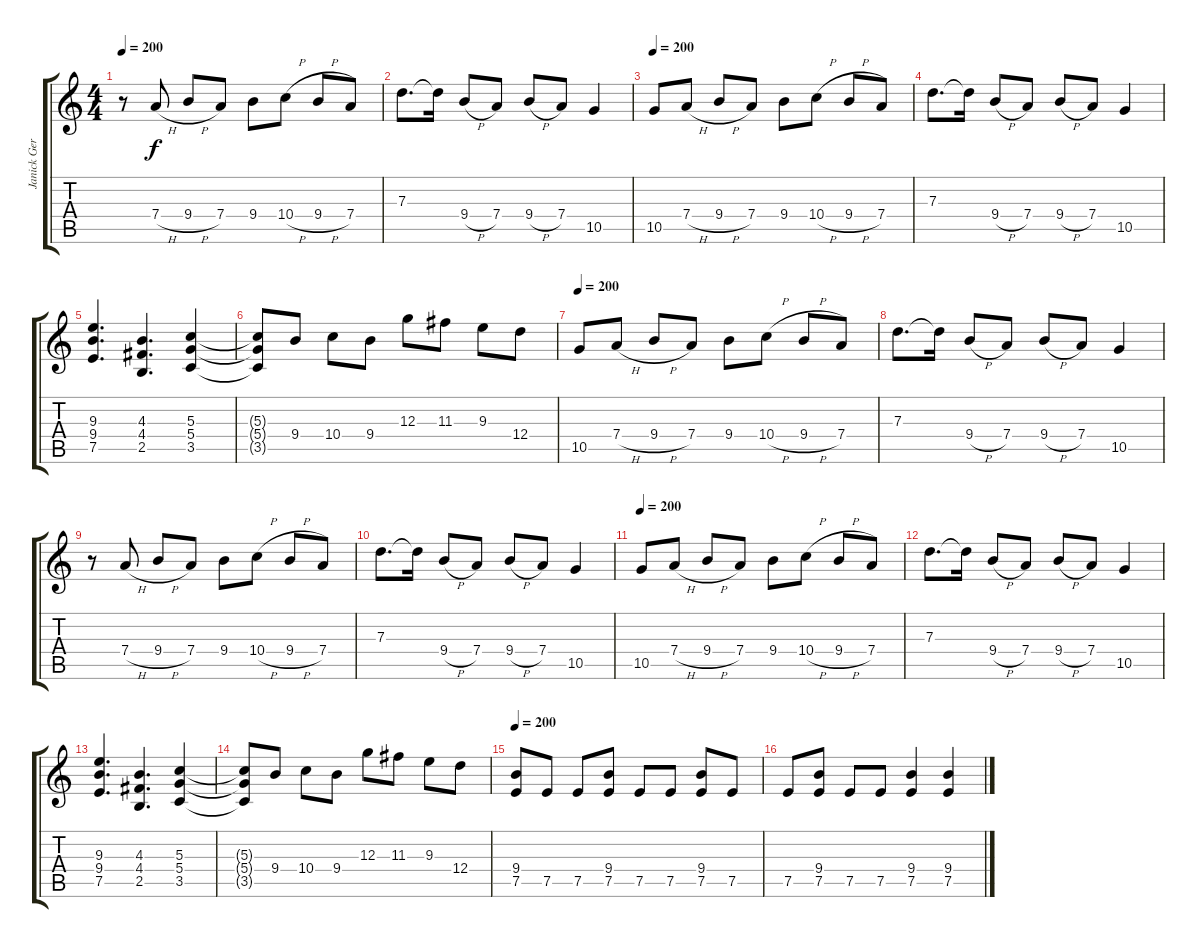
\track ("Janick Gers" "Janick Ger") {instrument distortionguitar}
\staff {score tabs}
\tuning (E4 B3 G3 D3 A2 E2) {hide}
\ts (4 4)
\tempo 200
\clef g2
\ks c
r.8{dy f} 7.4{h}.8 9.4{h}.8 7.4.8 9.4.8 10.4{h}.8 9.4{h}.8 7.4.8 |
7.3.8{d} 7.3{t}.16 9.4{h}.8 7.4.8 9.4{h}.8 7.4.8 10.5.4 |
\tempo 200
10.5.8 7.4{h}.8 9.4{h}.8 7.4.8 9.4.8 10.4{h}.8 9.4{h}.8 7.4.8 |
7.3.8{d} 7.3{t}.16 9.4{h}.8 7.4.8 9.4{h}.8 7.4.8 10.5.4 |
(9.3 9.4 7.5).4{d} (4.3 4.4 2.5).4{d} (5.3 5.4 3.5).4 |
(5.3{t} 5.4{t} 3.5{t}).8 9.4.8 10.4.8 9.4.8 12.3.8 11.3.8 9.3.8 12.4.8 |
\tempo 200
10.5.8 7.4{h}.8 9.4{h}.8 7.4.8 9.4.8 10.4{h}.8 9.4{h}.8 7.4.8 |
7.3.8{d} 7.3{t}.16 9.4{h}.8 7.4.8 9.4{h}.8 7.4.8 10.5.4 |
r.8 7.4{h}.8 9.4{h}.8 7.4.8 9.4.8 10.4{h}.8 9.4{h}.8 7.4.8 |
7.3.8{d} 7.3{t}.16 9.4{h}.8 7.4.8 9.4{h}.8 7.4.8 10.5.4 |
\tempo 200
10.5.8 7.4{h}.8 9.4{h}.8 7.4.8 9.4.8 10.4{h}.8 9.4{h}.8 7.4.8 |
7.3.8{d} 7.3{t}.16 9.4{h}.8 7.4.8 9.4{h}.8 7.4.8 10.5.4 |
(9.3 9.4 7.5).4{d} (4.3 4.4 2.5).4{d} (5.3 5.4 3.5).4 |
(5.3{t} 5.4{t} 3.5{t}).8 9.4.8 10.4.8 9.4.8 12.3.8 11.3.8 9.3.8 12.4.8 |
\tempo 200
(9.4 7.5).8 7.5.8 7.5.8 (9.4 7.5).8 7.5.8 7.5.8 (9.4 7.5).8 7.5.8 |
7.5.8 (9.4 7.5).8 7.5.8 7.5.8 (9.4 7.5).4 (9.4 7.5).4
